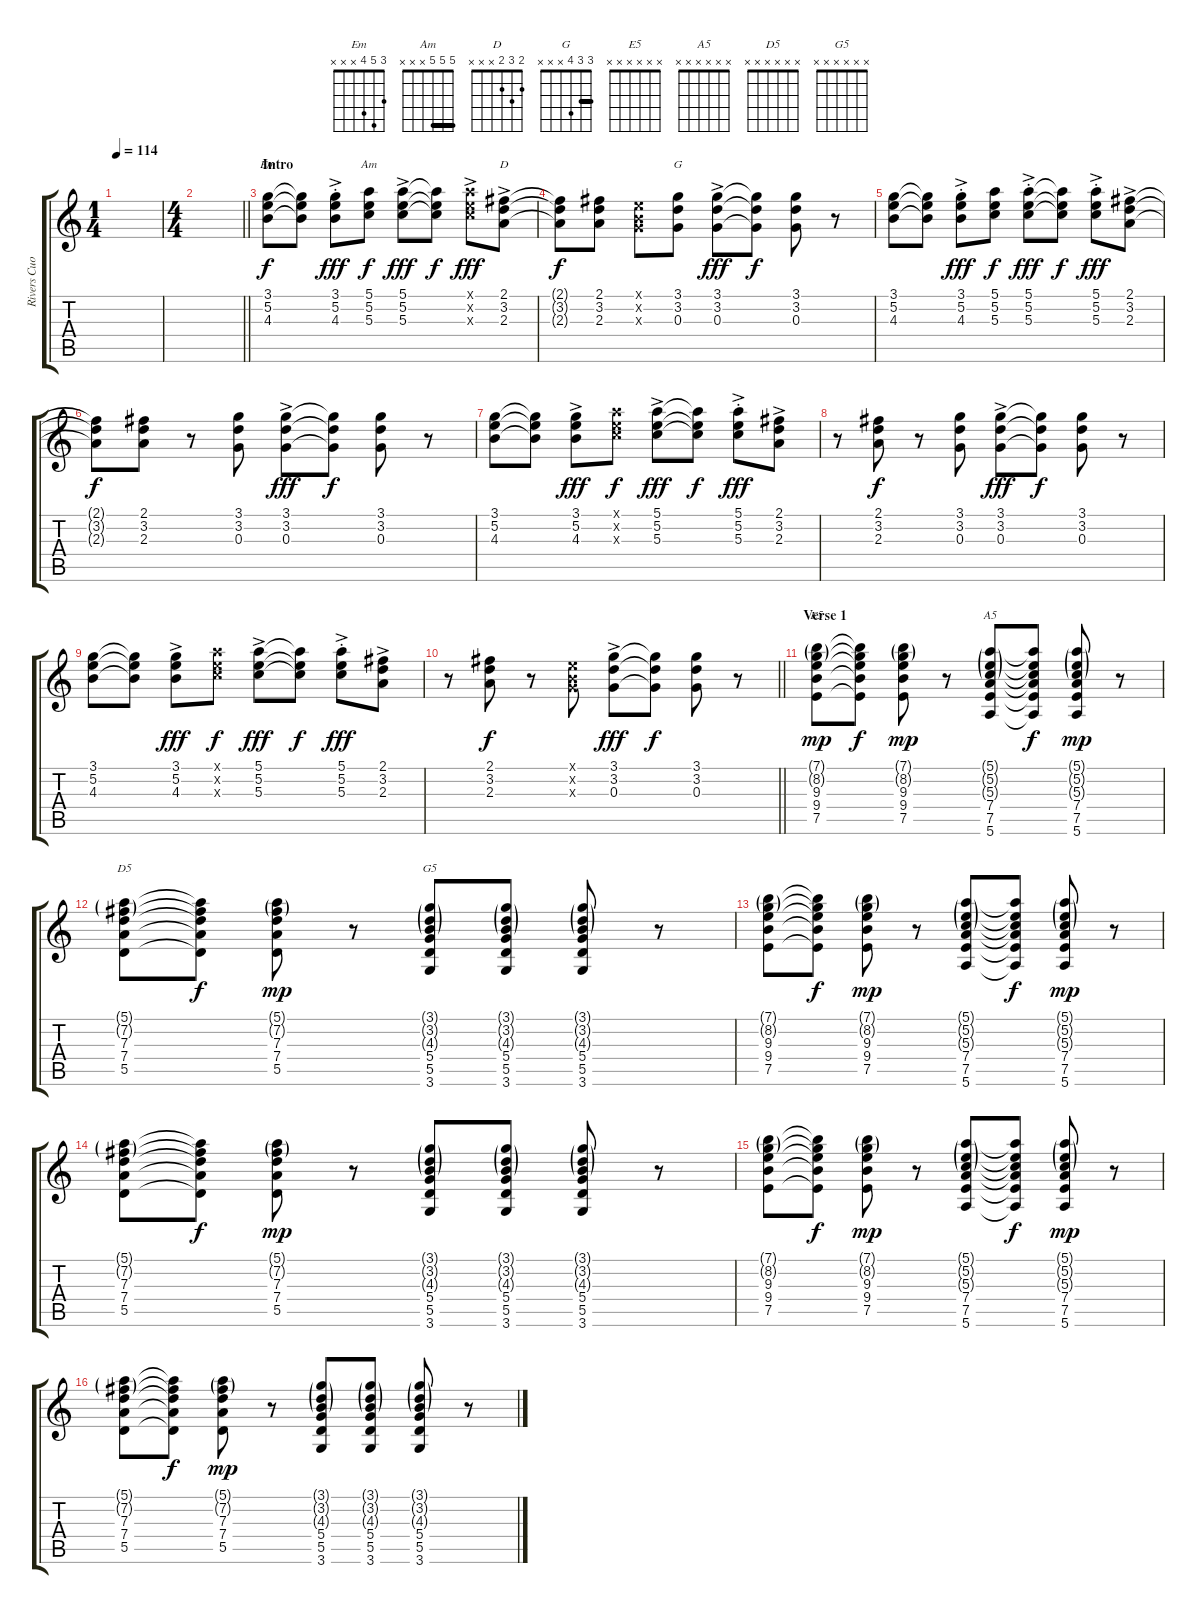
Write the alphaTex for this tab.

\track ("Rivers Cuomo - Guitar" "Rivers Cuo") {instrument electricguitarclean}
\staff {score tabs}
\tuning (E4 B3 G3 D3 A2 E2) {hide}
\chord ("Em" 3 5 4 x x x)
\chord ("Am" 5 5 5 x x x) {barre 5}
\chord ("D" 2 3 2 x x x)
\chord ("G" 3 3 4 x x x) {barre 3}
\chord ("E5" x x x x x x)
\chord ("A5" x x x x x x)
\chord ("D5" x x x x x x)
\chord ("G5" x x x x x x)
\ts (1 4)
\tempo 114
\clef g2
\ks c
|
\ts (4 4)
\barLineRight lightlight
|
\section ("" "Intro")
(3.1 5.2 4.3).8{ch "Em"} (3.1{t} 5.2{t} 4.3{t}).8 (3.1{ac st} 5.2{ac st} 4.3{ac st}).8{dy fff} (5.1 5.2 5.3).8{ch "Am" dy f} (5.1{ac} 5.2{ac} 5.3{ac}).8{dy fff} (5.1{t} 5.2{t} 5.3{t}).8{dy f} (5.1{ac x} 5.2{ac x} 5.3{ac x}).8{dy fff} (2.1{ac} 3.2{ac} 2.3{ac}).8{ch "D"} |
(2.1{t} 3.2{t} 2.3{t}).8{dy f} (2.1 3.2 2.3).8 (0.1{x} 0.2{x} 0.3{x}).8 (3.1 3.2 0.3).8{ch "G"} (3.1{ac} 3.2{ac} 0.3{ac}).8{dy fff} (3.1{t} 3.2{t} 0.3{t}).8{dy f} (3.1 3.2 0.3).8 r.8 |
(3.1 5.2 4.3).8 (3.1{t} 5.2{t} 4.3{t}).8 (3.1{ac st} 5.2{ac st} 4.3{ac st}).8{dy fff} (5.1 5.2 5.3).8{dy f} (5.1{ac st} 5.2{ac st} 5.3{ac st}).8{dy fff} (5.1{t} 5.2{t} 5.3{t}).8{dy f} (5.1{ac st} 5.2{ac st} 5.3{ac st}).8{dy fff} (2.1{ac} 3.2{ac} 2.3{ac}).8 |
(2.1{t} 3.2{t} 2.3{t}).8{dy f} (2.1 3.2 2.3).8 r.8 (3.1 3.2 0.3).8 (3.1{ac} 3.2{ac} 0.3{ac}).8{dy fff} (3.1{t} 3.2{t} 0.3{t}).8{dy f} (3.1 3.2 0.3).8 r.8 |
(3.1 5.2 4.3).8 (3.1{t} 5.2{t} 4.3{t}).8 (3.1{ac} 5.2{ac} 4.3{ac}).8{dy fff} (5.1{x} 5.2{x} 5.3{x}).8{dy f} (5.1{ac} 5.2{ac} 5.3{ac}).8{dy fff} (5.1{t} 5.2{t} 5.3{t}).8{dy f} (5.1{ac st} 5.2{ac st} 5.3{ac st}).8{dy fff} (2.1{ac} 3.2{ac} 2.3{ac}).8 |
r.8 (2.1 3.2 2.3).8{dy f} r.8 (3.1 3.2 0.3).8 (3.1{ac} 3.2{ac} 0.3{ac}).8{dy fff} (3.1{t} 3.2{t} 0.3{t}).8{dy f} (3.1 3.2 0.3).8 r.8 |
(3.1 5.2 4.3).8 (3.1{t} 5.2{t} 4.3{t}).8 (3.1{ac} 5.2{ac} 4.3{ac}).8{dy fff} (5.1{x} 5.2{x} 5.3{x}).8{dy f} (5.1{ac} 5.2{ac} 5.3{ac}).8{dy fff} (5.1{t} 5.2{t} 5.3{t}).8{dy f} (5.1{ac st} 5.2{ac st} 5.3{ac st}).8{dy fff} (2.1{ac} 3.2{ac} 2.3{ac}).8 |
\barLineRight lightlight
r.8 (2.1 3.2 2.3).8{dy f} r.8 (0.1{x} 0.2{x} 0.3{x}).8 (3.1{ac} 3.2{ac} 0.3{ac}).8{dy fff} (3.1{t} 3.2{t} 0.3{t}).8{dy f} (3.1 3.2 0.3).8 r.8 |
\section ("" "Verse 1")
(7.1{g} 8.2{g} 9.3 9.4 7.5).8{ch "E5" dy mp} (7.1{t} 8.2{t} 9.3{t} 9.4{t} 7.5{t}).8{dy f} (7.1{g} 8.2{g} 9.3 9.4 7.5).8{dy mp} r.8 (5.1{g} 5.2{g} 5.3{g} 7.4 7.5 5.6).8{ch "A5"} (5.1{t} 5.2{t} 5.3{t} 7.4{t} 7.5{t} 5.6{t}).8{dy f} (5.1{g} 5.2{g} 5.3{g} 7.4 7.5 5.6).8{dy mp} r.8 |
(5.1{g} 7.2{g} 7.3 7.4 5.5).8{ch "D5"} (5.1{t} 7.2{t} 7.3{t} 7.4{t} 5.5{t}).8{dy f} (5.1{g} 7.2{g} 7.3 7.4 5.5).8{dy mp} r.8 (3.1{g} 3.2{g} 4.3{g} 5.4 5.5 3.6).8{ch "G5"} (3.1{g} 3.2{g} 4.3{g} 5.4 5.5 3.6).8 (3.1{g} 3.2{g} 4.3{g} 5.4 5.5 3.6).8 r.8 |
(7.1{g} 8.2{g} 9.3 9.4 7.5).8 (7.1{t} 8.2{t} 9.3{t} 9.4{t} 7.5{t}).8{dy f} (7.1{g} 8.2{g} 9.3 9.4 7.5).8{dy mp} r.8 (5.1{g} 5.2{g} 5.3{g} 7.4 7.5 5.6).8 (5.1{t} 5.2{t} 5.3{t} 7.4{t} 7.5{t} 5.6{t}).8{dy f} (5.1{g} 5.2{g} 5.3{g} 7.4 7.5 5.6).8{dy mp} r.8 |
(5.1{g} 7.2{g} 7.3 7.4 5.5).8 (5.1{t} 7.2{t} 7.3{t} 7.4{t} 5.5{t}).8{dy f} (5.1{g} 7.2{g} 7.3 7.4 5.5).8{dy mp} r.8 (3.1{g} 3.2{g} 4.3{g} 5.4 5.5 3.6).8 (3.1{g} 3.2{g} 4.3{g} 5.4 5.5 3.6).8 (3.1{g} 3.2{g} 4.3{g} 5.4 5.5 3.6).8 r.8 |
(7.1{g} 8.2{g} 9.3 9.4 7.5).8 (7.1{t} 8.2{t} 9.3{t} 9.4{t} 7.5{t}).8{dy f} (7.1{g} 8.2{g} 9.3 9.4 7.5).8{dy mp} r.8 (5.1{g} 5.2{g} 5.3{g} 7.4 7.5 5.6).8 (5.1{t} 5.2{t} 5.3{t} 7.4{t} 7.5{t} 5.6{t}).8{dy f} (5.1{g} 5.2{g} 5.3{g} 7.4 7.5 5.6).8{dy mp} r.8 |
(5.1{g} 7.2{g} 7.3 7.4 5.5).8 (5.1{t} 7.2{t} 7.3{t} 7.4{t} 5.5{t}).8{dy f} (5.1{g} 7.2{g} 7.3 7.4 5.5).8{dy mp} r.8 (3.1{g} 3.2{g} 4.3{g} 5.4 5.5 3.6).8 (3.1{g} 3.2{g} 4.3{g} 5.4 5.5 3.6).8 (3.1{g} 3.2{g} 4.3{g} 5.4 5.5 3.6).8 r.8
